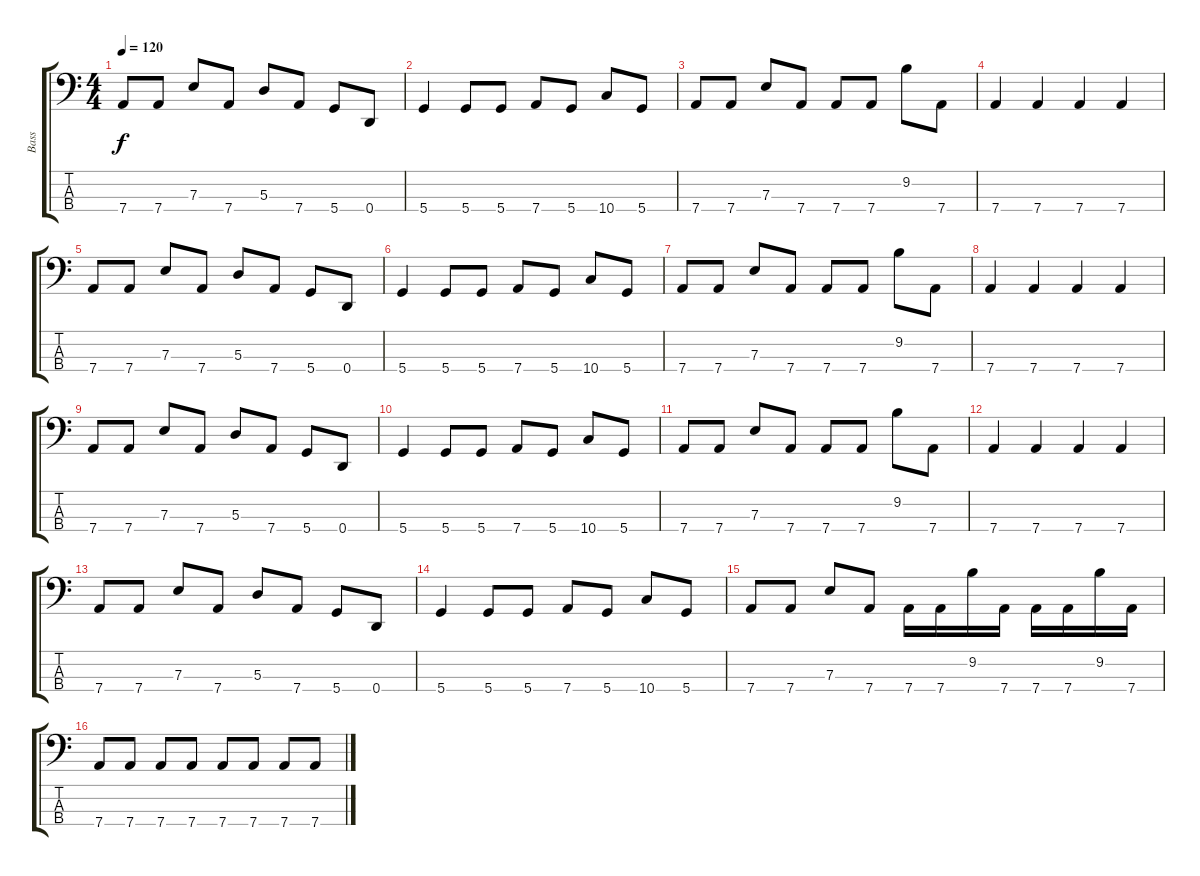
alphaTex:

\track ("Bass" "Bass") {instrument electricbassfinger}
\staff {score tabs}
\tuning (G2 D2 A1 D1) {hide}
\ts (4 4)
\tempo 120
\clef f4
\ks c
7.4.8{dy f} 7.4.8 7.3.8 7.4.8 5.3.8 7.4.8 5.4.8 0.4.8 |
5.4.4 5.4.8 5.4.8 7.4.8 5.4.8 10.4.8 5.4.8 |
7.4.8 7.4.8 7.3.8 7.4.8 7.4.8 7.4.8 9.2.8 7.4.8 |
7.4.4 7.4.4 7.4.4 7.4.4 |
7.4.8 7.4.8 7.3.8 7.4.8 5.3.8 7.4.8 5.4.8 0.4.8 |
5.4.4 5.4.8 5.4.8 7.4.8 5.4.8 10.4.8 5.4.8 |
7.4.8 7.4.8 7.3.8 7.4.8 7.4.8 7.4.8 9.2.8 7.4.8 |
7.4.4 7.4.4 7.4.4 7.4.4 |
7.4.8 7.4.8 7.3.8 7.4.8 5.3.8 7.4.8 5.4.8 0.4.8 |
5.4.4 5.4.8 5.4.8 7.4.8 5.4.8 10.4.8 5.4.8 |
7.4.8 7.4.8 7.3.8 7.4.8 7.4.8 7.4.8 9.2.8 7.4.8 |
7.4.4 7.4.4 7.4.4 7.4.4 |
7.4.8 7.4.8 7.3.8 7.4.8 5.3.8 7.4.8 5.4.8 0.4.8 |
5.4.4 5.4.8 5.4.8 7.4.8 5.4.8 10.4.8 5.4.8 |
7.4.8 7.4.8 7.3.8 7.4.8 7.4.16 7.4.16 9.2.16 7.4.16 7.4.16 7.4.16 9.2.16 7.4.16 |
7.4.8 7.4.8 7.4.8 7.4.8 7.4.8 7.4.8 7.4.8 7.4.8
